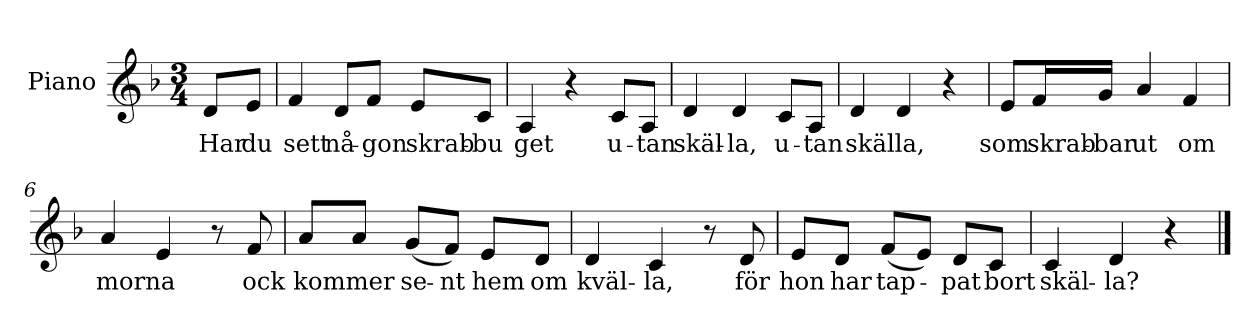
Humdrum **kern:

**kern	**text
*part1	*part1
*staff1	*staff1
*I"Piano	*
*I'Pno.	*
*clefG2	*
*k[b-]	*
*M3/4	*
*MM100	*
=	=
!	!LO:LY:b
8d/L	Har
!	!LO:LY:b
8e/J	du
=1	=1
!	!LO:LY:b
4f/	sett
!	!LO:LY:b
8d/L	nå-
!	!LO:LY:b
8f/J	-gon
!	!LO:LY:b
8e/L	skrab-
!	!LO:LY:b
8c/J	-bu
=2	=2
!	!LO:LY:b
4A/	get
4r	.
!	!LO:LY:b
8c/L	u-
!	!LO:LY:b
8A/J	-tan
=3	=3
!	!LO:LY:b
4d/	skäl-
!	!LO:LY:b
4d/	-la,
!	!LO:LY:b
8c/L	u-
!	!LO:LY:b
8A/J	-tan
!!LO:LB:g=z
=4	=4
!	!LO:LY:b
4d/	skälla,
4d/	.
4r	.
=5	=5
!	!LO:LY:b
8e/L	som
!	!LO:LY:b
16f/L	skrab-
!	!LO:LY:b
16g/JJ	-bar
!	!LO:LY:b
4a/	ut
!	!LO:LY:b
4f/	om
=6	=6
!	!LO:LY:b
4a/	morna
4e/	.
8r	.
!	!LO:LY:b
8f/	ock
=7	=7
!	!LO:LY:b
8a/L	kommer
8a/J	.
!	!LO:LY:b
(<8g/L	se-
!	!LO:LY:b
8f/J)	-nt
!	!LO:LY:b
8e/L	hem
!	!LO:LY:b
8d/J	om
!!LO:LB:g=z
=8	=8
!	!LO:LY:b
4d/	kväl-
!	!LO:LY:b
4c/	-la,
8r	.
!	!LO:LY:b
8d/	för
=9	=9
!	!LO:LY:b
8e/L	hon
!	!LO:LY:b
8d/J	har
!	!LO:LY:b
(<8f/L	tap-
8e/J)	.
!	!LO:LY:b
8d/L	-pat
!	!LO:LY:b
8c/J	bort
=10	=10
!	!LO:LY:b
4c/	skäl-
!	!LO:LY:b
4d/	-la?
4r	.
==	==
*-	*-
